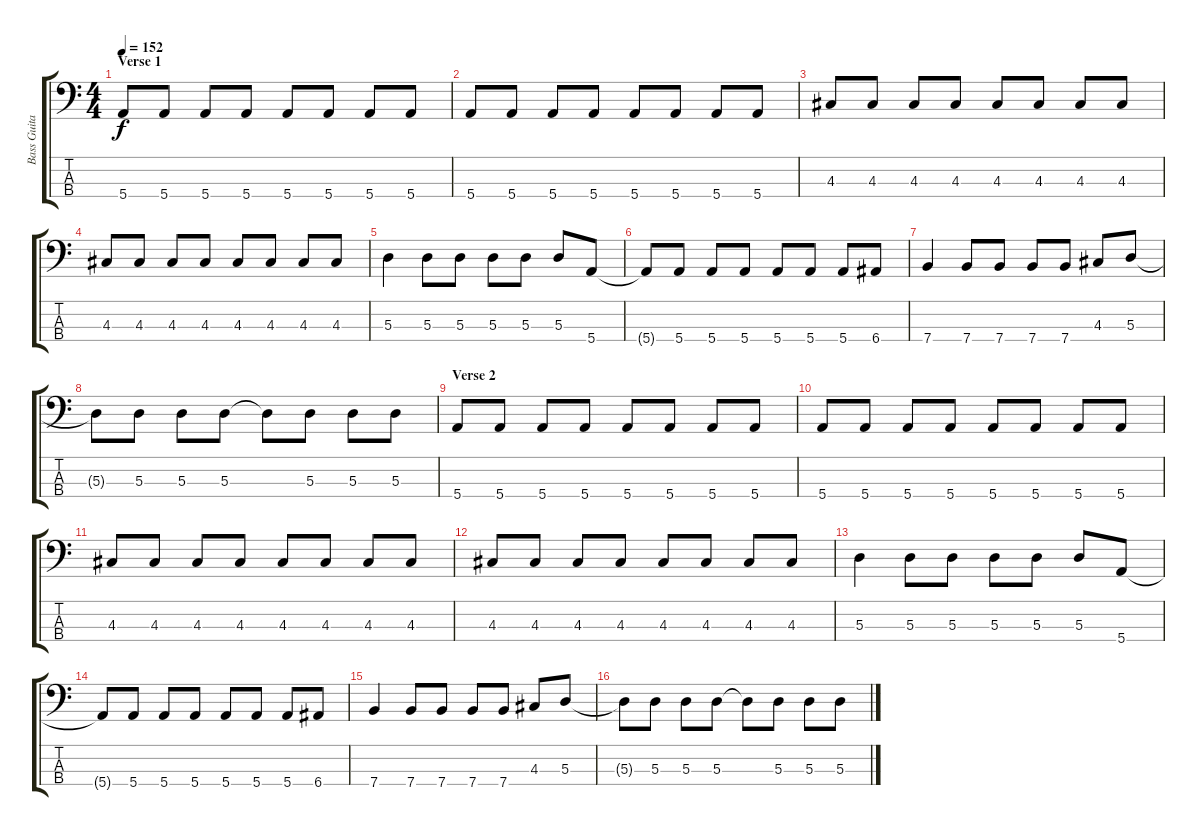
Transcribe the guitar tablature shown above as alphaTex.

\track ("Bass Guitar" "Bass Guita") {instrument electricbasspick}
\staff {score tabs}
\tuning (G2 D2 A1 E1) {hide}
\ts (4 4)
\section ("" "Verse 1")
\tempo 152
\clef f4
\ks c
5.4.8{dy f} 5.4.8 5.4.8 5.4.8 5.4.8 5.4.8 5.4.8 5.4.8 |
5.4.8 5.4.8 5.4.8 5.4.8 5.4.8 5.4.8 5.4.8 5.4.8 |
4.3.8 4.3.8 4.3.8 4.3.8 4.3.8 4.3.8 4.3.8 4.3.8 |
4.3.8 4.3.8 4.3.8 4.3.8 4.3.8 4.3.8 4.3.8 4.3.8 |
5.3.4 5.3.8 5.3.8 5.3.8 5.3.8 5.3.8 5.4.8 |
5.4{t}.8 5.4.8 5.4.8 5.4.8 5.4.8 5.4.8 5.4.8 6.4.8 |
7.4.4 7.4.8 7.4.8 7.4.8 7.4.8 4.3.8 5.3.8 |
5.3{t}.8 5.3.8 5.3.8 5.3.8 5.3{t}.8 5.3.8 5.3.8 5.3.8 |
\section ("" "Verse 2")
5.4.8 5.4.8 5.4.8 5.4.8 5.4.8 5.4.8 5.4.8 5.4.8 |
5.4.8 5.4.8 5.4.8 5.4.8 5.4.8 5.4.8 5.4.8 5.4.8 |
4.3.8 4.3.8 4.3.8 4.3.8 4.3.8 4.3.8 4.3.8 4.3.8 |
4.3.8 4.3.8 4.3.8 4.3.8 4.3.8 4.3.8 4.3.8 4.3.8 |
5.3.4 5.3.8 5.3.8 5.3.8 5.3.8 5.3.8 5.4.8 |
5.4{t}.8 5.4.8 5.4.8 5.4.8 5.4.8 5.4.8 5.4.8 6.4.8 |
7.4.4 7.4.8 7.4.8 7.4.8 7.4.8 4.3.8 5.3.8 |
5.3{t}.8 5.3.8 5.3.8 5.3.8 5.3{t}.8 5.3.8 5.3.8 5.3.8
